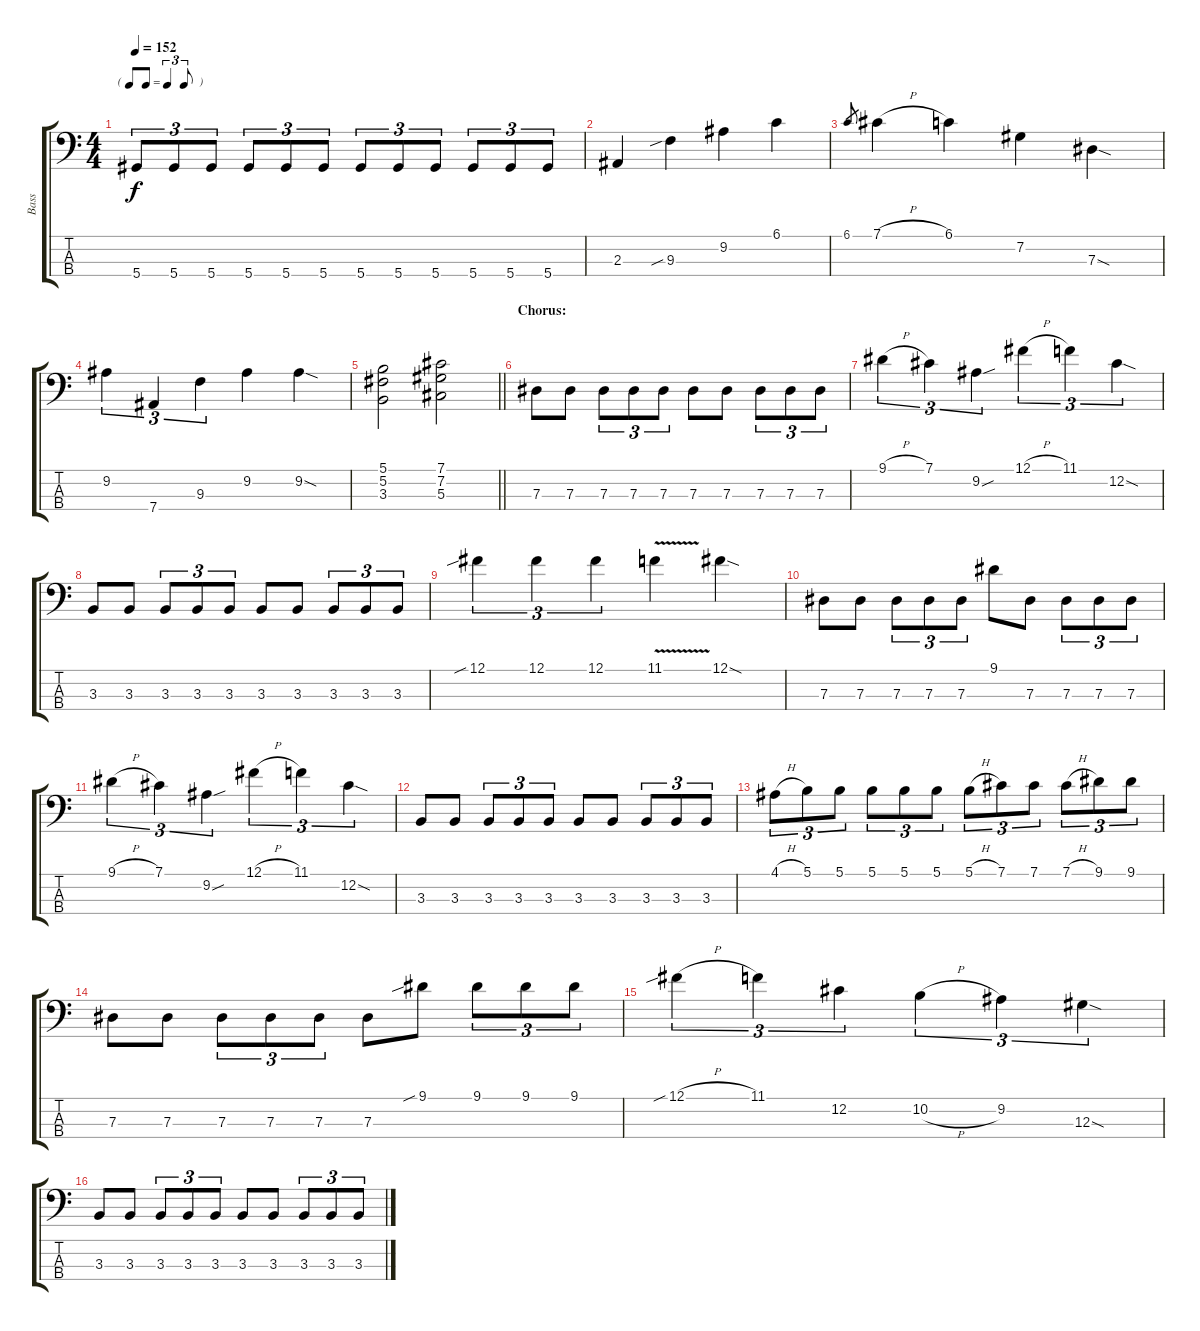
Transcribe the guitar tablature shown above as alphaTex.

\track ("Bass" "Bass") {instrument electricbassfinger}
\staff {score tabs}
\tuning (Gb2 Db2 Ab1 Eb1) {hide}
\ts (4 4)
\tf triplet8th
\tempo 152
\clef f4
\ks c
5.4.8{tu (3 2) dy f} 5.4.8{tu (3 2)} 5.4.8{tu (3 2)} 5.4.8{tu (3 2)} 5.4.8{tu (3 2)} 5.4.8{tu (3 2)} 5.4.8{tu (3 2)} 5.4.8{tu (3 2)} 5.4.8{tu (3 2)} 5.4.8{tu (3 2)} 5.4.8{tu (3 2)} 5.4.8{tu (3 2)} |
2.3.4 9.3{sib}.4 9.2.4 6.1.4 |
6.1.8{gr} 7.1{h}.4 6.1.4 7.2.4 7.3{sod}.4 |
9.2.4{tu (3 2)} 7.4.4{tu (3 2)} 9.3.4{tu (3 2)} 9.2.4 9.2{sod}.4 |
\barLineRight lightlight
(5.1 5.2 3.3).2 (7.1 7.2 5.3).2 |
\section ("" "Chorus:")
7.3.8 7.3.8 7.3.8{tu (3 2)} 7.3.8{tu (3 2)} 7.3.8{tu (3 2)} 7.3.8 7.3.8 7.3.8{tu (3 2)} 7.3.8{tu (3 2)} 7.3.8{tu (3 2)} |
9.1{h}.4{tu (3 2)} 7.1.4{tu (3 2)} 9.2{sou}.4{tu (3 2)} 12.1{h}.4{tu (3 2)} 11.1.4{tu (3 2)} 12.2{sod}.4{tu (3 2)} |
3.3.8 3.3.8 3.3.8{tu (3 2)} 3.3.8{tu (3 2)} 3.3.8{tu (3 2)} 3.3.8 3.3.8 3.3.8{tu (3 2)} 3.3.8{tu (3 2)} 3.3.8{tu (3 2)} |
12.1{sib}.4{tu (3 2)} 12.1.4{tu (3 2)} 12.1.4{tu (3 2)} 11.1{v}.4 12.1{sod}.4 |
7.3.8 7.3.8 7.3.8{tu (3 2)} 7.3.8{tu (3 2)} 7.3.8{tu (3 2)} 9.1.8 7.3.8 7.3.8{tu (3 2)} 7.3.8{tu (3 2)} 7.3.8{tu (3 2)} |
9.1{h}.4{tu (3 2)} 7.1.4{tu (3 2)} 9.2{sou}.4{tu (3 2)} 12.1{h}.4{tu (3 2)} 11.1.4{tu (3 2)} 12.2{sod}.4{tu (3 2)} |
3.3.8 3.3.8 3.3.8{tu (3 2)} 3.3.8{tu (3 2)} 3.3.8{tu (3 2)} 3.3.8 3.3.8 3.3.8{tu (3 2)} 3.3.8{tu (3 2)} 3.3.8{tu (3 2)} |
4.1{h}.8{tu (3 2)} 5.1.8{tu (3 2)} 5.1.8{tu (3 2)} 5.1.8{tu (3 2)} 5.1.8{tu (3 2)} 5.1.8{tu (3 2)} 5.1{h}.8{tu (3 2)} 7.1.8{tu (3 2)} 7.1.8{tu (3 2)} 7.1{h}.8{tu (3 2)} 9.1.8{tu (3 2)} 9.1.8{tu (3 2)} |
7.3.8 7.3.8 7.3.8{tu (3 2)} 7.3.8{tu (3 2)} 7.3.8{tu (3 2)} 7.3.8 9.1{sib}.8 9.1.8{tu (3 2)} 9.1.8{tu (3 2)} 9.1.8{tu (3 2)} |
12.1{sib h}.4{tu (3 2)} 11.1.4{tu (3 2)} 12.2.4{tu (3 2)} 10.2{h}.4{tu (3 2)} 9.2.4{tu (3 2)} 12.3{sod}.4{tu (3 2)} |
3.3.8 3.3.8 3.3.8{tu (3 2)} 3.3.8{tu (3 2)} 3.3.8{tu (3 2)} 3.3.8 3.3.8 3.3.8{tu (3 2)} 3.3.8{tu (3 2)} 3.3.8{tu (3 2)}
